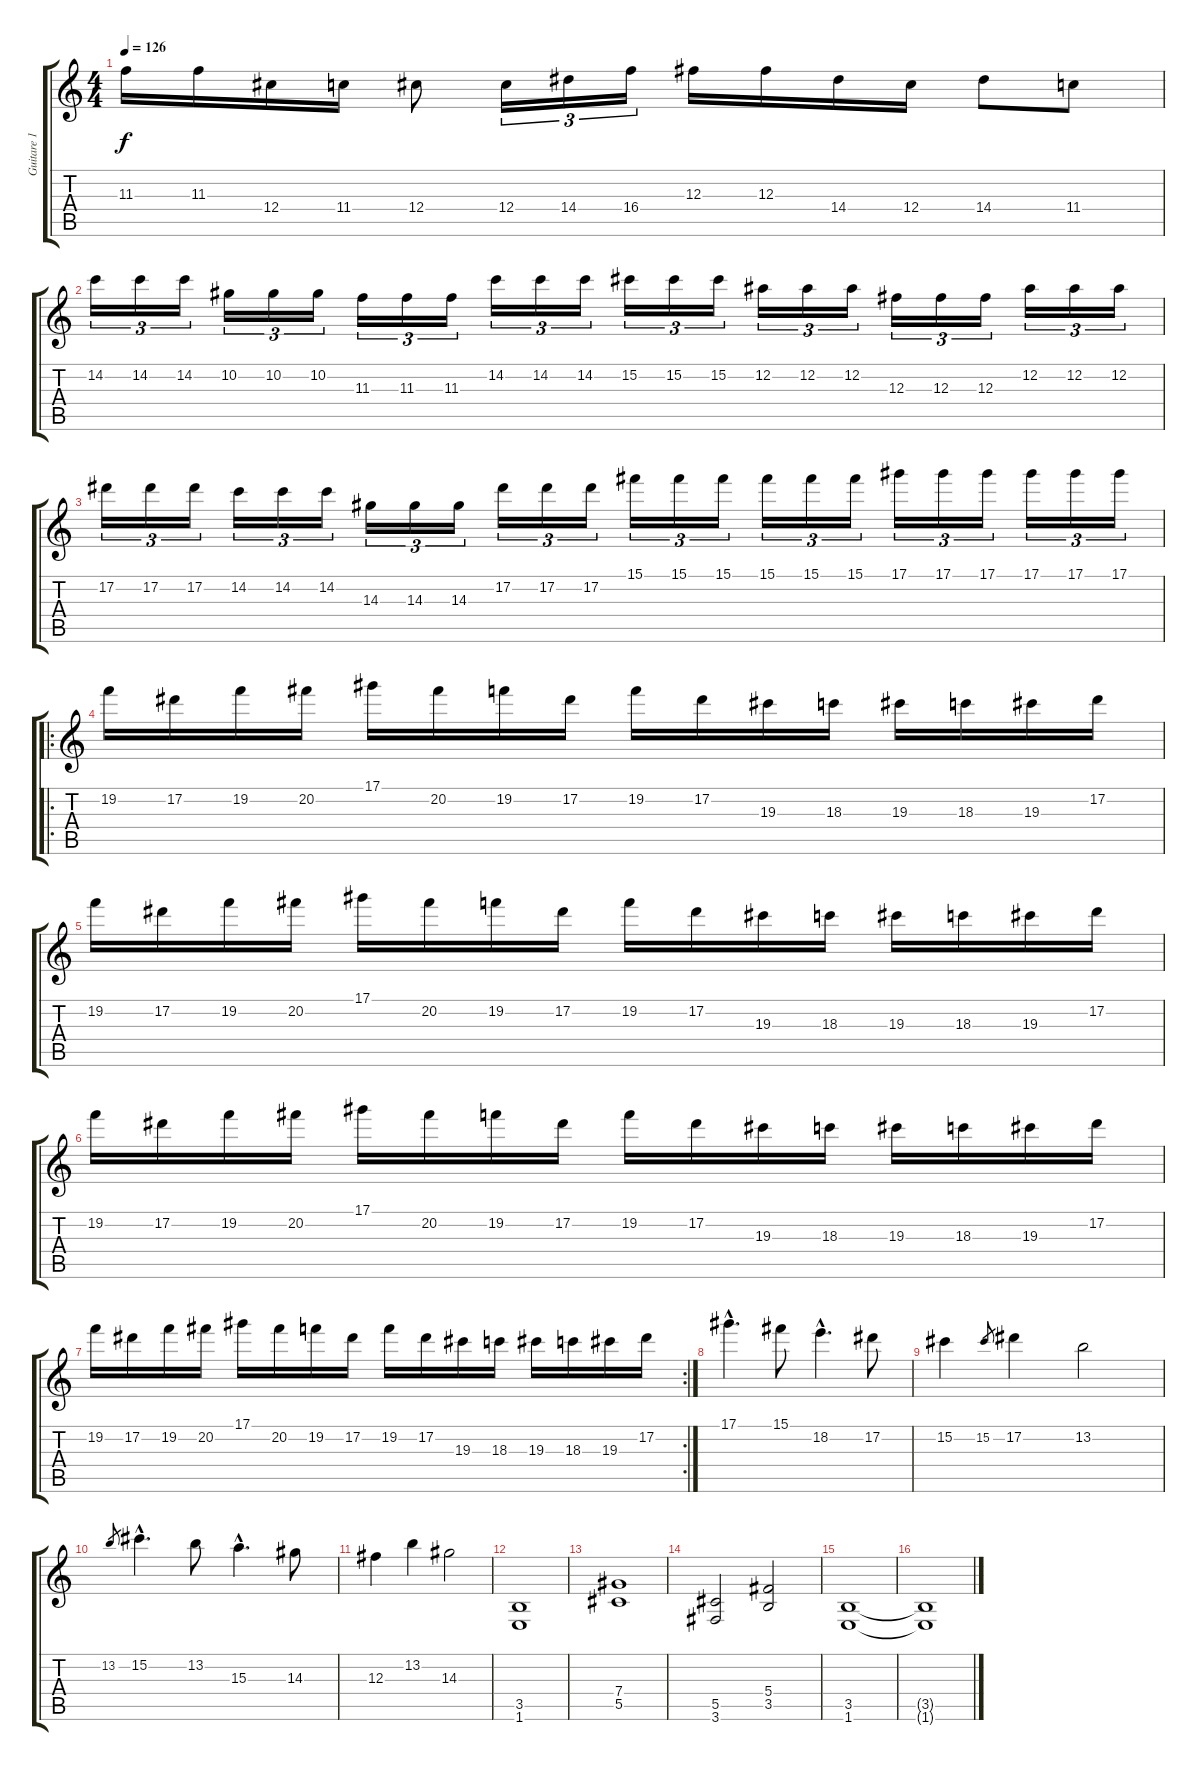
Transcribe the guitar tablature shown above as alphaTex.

\track ("Guitare 1" "Guitare 1") {instrument distortionguitar}
\staff {score tabs}
\tuning (Eb4 Bb3 Gb3 Db3 Ab2 Eb2) {hide}
\ts (4 4)
\tempo 126
\clef g2
\ks c
11.3.16{dy f} 11.3.16 12.4.16 11.4.16 12.4.8 12.4.16{tu (3 2)} 14.4.16{tu (3 2)} 16.4.16{tu (3 2)} 12.3.16 12.3.16 14.4.16 12.4.16 14.4.8 11.4.8 |
14.2.16{tu (3 2)} 14.2.16{tu (3 2)} 14.2.16{tu (3 2)} 10.2.16{tu (3 2)} 10.2.16{tu (3 2)} 10.2.16{tu (3 2)} 11.3.16{tu (3 2)} 11.3.16{tu (3 2)} 11.3.16{tu (3 2)} 14.2.16{tu (3 2)} 14.2.16{tu (3 2)} 14.2.16{tu (3 2)} 15.2.16{tu (3 2)} 15.2.16{tu (3 2)} 15.2.16{tu (3 2)} 12.2.16{tu (3 2)} 12.2.16{tu (3 2)} 12.2.16{tu (3 2)} 12.3.16{tu (3 2)} 12.3.16{tu (3 2)} 12.3.16{tu (3 2)} 12.2.16{tu (3 2)} 12.2.16{tu (3 2)} 12.2.16{tu (3 2)} |
17.2.16{tu (3 2)} 17.2.16{tu (3 2)} 17.2.16{tu (3 2)} 14.2.16{tu (3 2)} 14.2.16{tu (3 2)} 14.2.16{tu (3 2)} 14.3.16{tu (3 2)} 14.3.16{tu (3 2)} 14.3.16{tu (3 2)} 17.2.16{tu (3 2)} 17.2.16{tu (3 2)} 17.2.16{tu (3 2)} 15.1.16{tu (3 2)} 15.1.16{tu (3 2)} 15.1.16{tu (3 2)} 15.1.16{tu (3 2)} 15.1.16{tu (3 2)} 15.1.16{tu (3 2)} 17.1.16{tu (3 2)} 17.1.16{tu (3 2)} 17.1.16{tu (3 2)} 17.1.16{tu (3 2)} 17.1.16{tu (3 2)} 17.1.16{tu (3 2)} |
\ro
19.2.16 17.2.16 19.2.16 20.2.16 17.1.16 20.2.16 19.2.16 17.2.16 19.2.16 17.2.16 19.3.16 18.3.16 19.3.16 18.3.16 19.3.16 17.2.16 |
19.2.16 17.2.16 19.2.16 20.2.16 17.1.16 20.2.16 19.2.16 17.2.16 19.2.16 17.2.16 19.3.16 18.3.16 19.3.16 18.3.16 19.3.16 17.2.16 |
19.2.16 17.2.16 19.2.16 20.2.16 17.1.16 20.2.16 19.2.16 17.2.16 19.2.16 17.2.16 19.3.16 18.3.16 19.3.16 18.3.16 19.3.16 17.2.16 |
\rc 2
19.2.16 17.2.16 19.2.16 20.2.16 17.1.16 20.2.16 19.2.16 17.2.16 19.2.16 17.2.16 19.3.16 18.3.16 19.3.16 18.3.16 19.3.16 17.2.16 |
17.1{hac}.4{d} 15.1.8 18.2{hac}.4{d} 17.2.8 |
15.2.4 15.2.8{gr} 17.2.4 13.2.2 |
13.2.8{gr} 15.2{hac}.4{d} 13.2.8 15.3{hac}.4{d} 14.3.8 |
12.3.4 13.2.4 14.3.2 |
(3.5 1.6).1 |
(7.4 5.5).1 |
(5.5 3.6).2 (5.4 3.5).2 |
(3.5 1.6).1 |
(3.5{t} 1.6{t}).1
